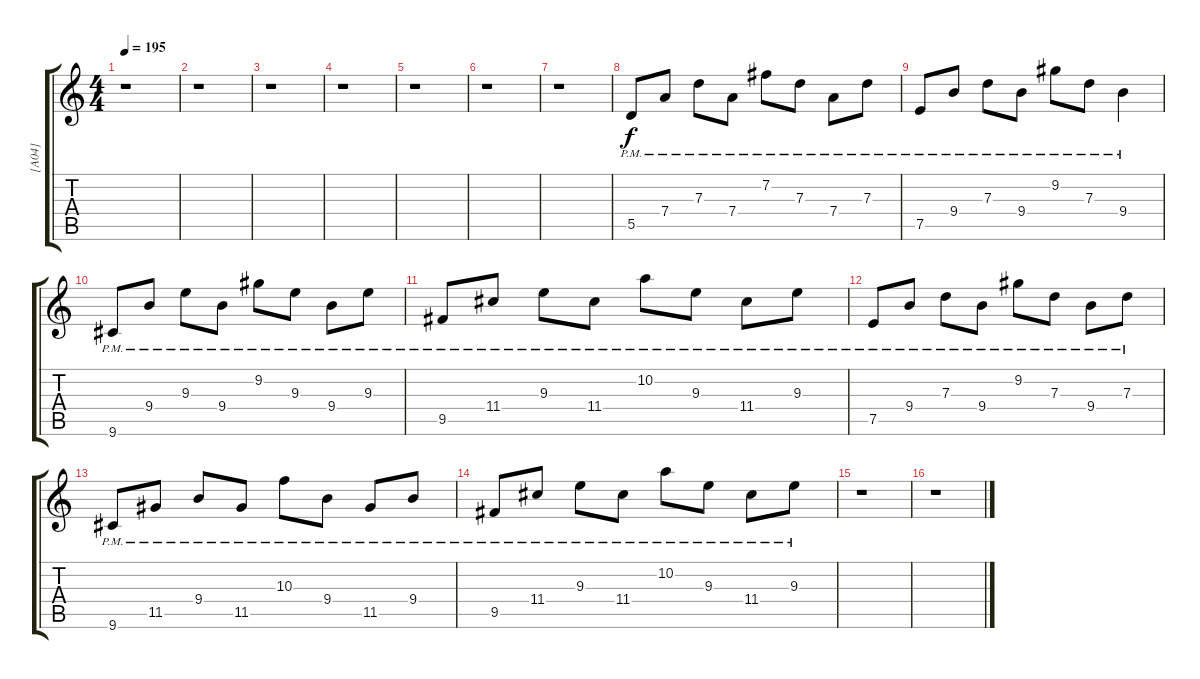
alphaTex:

\track ("[A04]" "[A04]") {instrument overdrivenguitar}
\staff {score tabs}
\tuning (E4 B3 G3 D3 A2 E2) {hide}
\ts (4 4)
\tempo 195
\clef g2
\ks c
r.1{dy f} |
r.1 |
r.1 |
r.1 |
r.1 |
r.1 |
r.1 |
5.5{pm}.8 7.4{pm}.8 7.3{pm}.8 7.4{pm}.8 7.2{pm}.8 7.3{pm}.8 7.4{pm}.8 7.3{pm}.8 |
7.5{pm}.8 9.4{pm}.8 7.3{pm}.8 9.4{pm}.8 9.2{pm}.8 7.3{pm}.8 9.4{pm}.4 |
9.6{pm}.8 9.4{pm}.8 9.3{pm}.8 9.4{pm}.8 9.2{pm}.8 9.3{pm}.8 9.4{pm}.8 9.3{pm}.8 |
9.5{pm}.8 11.4{pm}.8 9.3{pm}.8 11.4{pm}.8 10.2{pm}.8 9.3{pm}.8 11.4{pm}.8 9.3{pm}.8 |
7.5{pm}.8 9.4{pm}.8 7.3{pm}.8 9.4{pm}.8 9.2{pm}.8 7.3{pm}.8 9.4{pm}.8 7.3{pm}.8 |
9.6{pm}.8 11.5{pm}.8 9.4{pm}.8 11.5{pm}.8 10.3{pm}.8 9.4{pm}.8 11.5{pm}.8 9.4{pm}.8 |
9.5{pm}.8 11.4{pm}.8 9.3{pm}.8 11.4{pm}.8 10.2{pm}.8 9.3{pm}.8 11.4{pm}.8 9.3{pm}.8 |
r.1 |
r.1
